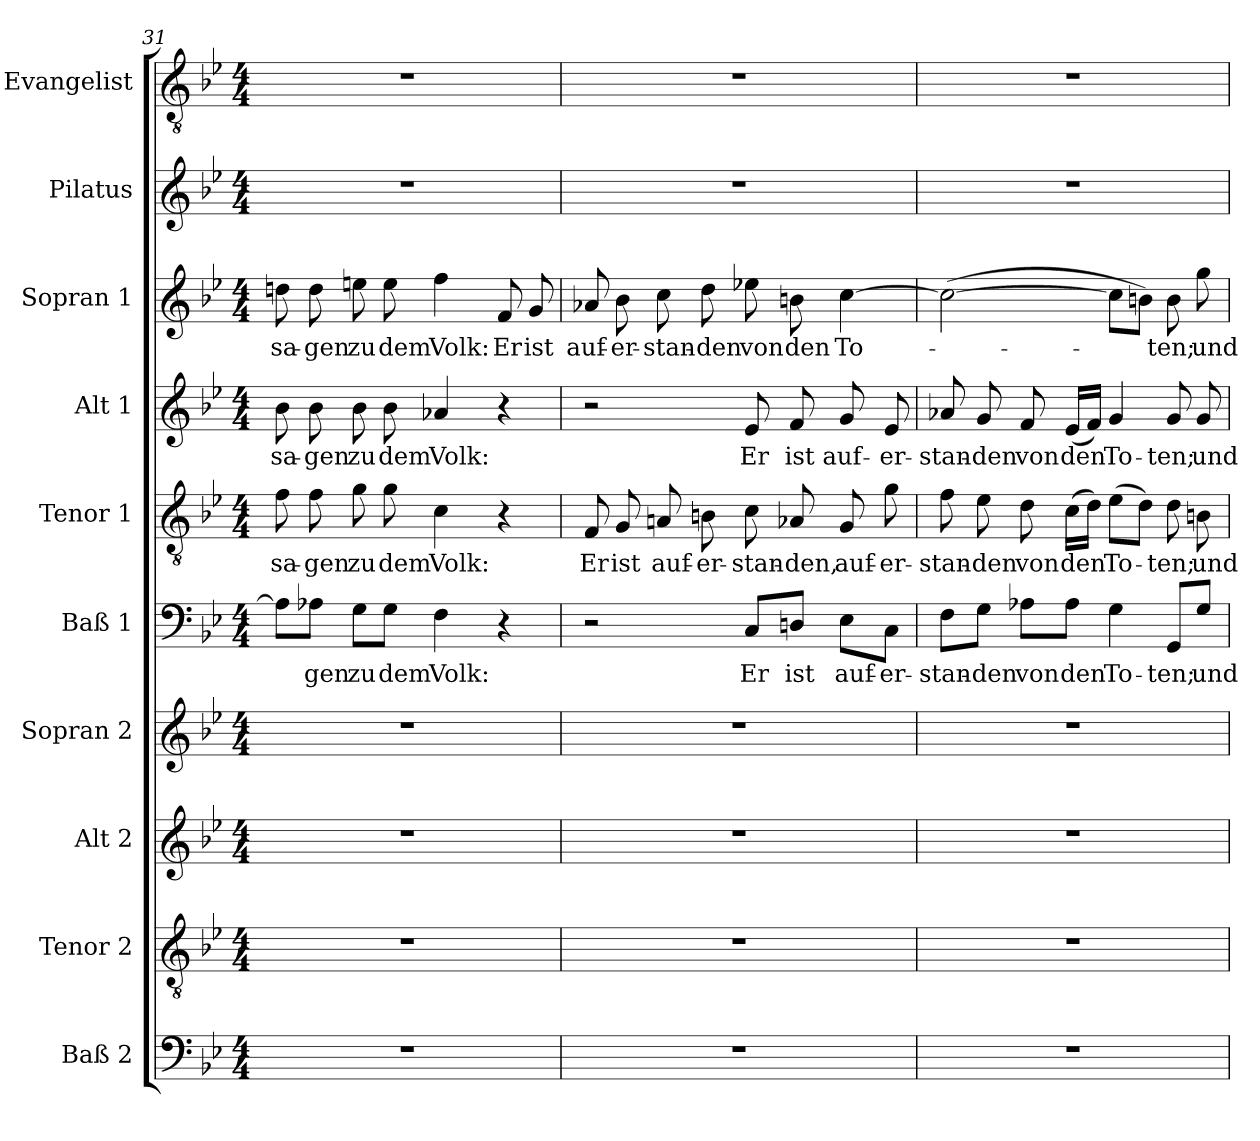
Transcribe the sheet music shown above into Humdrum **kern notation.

**kern	**kern	**kern	**kern	**kern	**text	**kern	**text	**kern	**text	**kern	**text	**kern	**kern
*part10	*part9	*part8	*part7	*part6	*part6	*part5	*part5	*part4	*part4	*part3	*part3	*part2	*part1
*staff10	*staff9	*staff8	*staff7	*staff6	*staff6	*staff5	*staff5	*staff4	*staff4	*staff3	*staff3	*staff2	*staff1
*I"Baß 2	*I"Tenor 2	*I"Alt 2	*I"Sopran 2	*I"Baß 1	*	*I"Tenor 1	*	*I"Alt 1	*	*I"Sopran 1	*	*I"Pilatus	*I"Evangelist
*clefF4	*clefGv2	*clefG2	*clefG2	*clefF4	*	*clefGv2	*	*clefG2	*	*clefG2	*	*clefG2	*clefGv2
*k[b-e-]	*k[b-e-]	*k[b-e-]	*k[b-e-]	*k[b-e-]	*	*k[b-e-]	*	*k[b-e-]	*	*k[b-e-]	*	*k[b-e-]	*k[b-e-]
*B-:	*B-:	*B-:	*B-:	*B-:	*	*B-:	*	*B-:	*	*B-:	*	*B-:	*B-:
*M4/4	*M4/4	*M4/4	*M4/4	*M4/4	*	*M4/4	*	*M4/4	*	*M4/4	*	*M4/4	*M4/4
=31	=31	=31	=31	=31	=31	=31	=31	=31	=31	=31	=31	=31	=31
!	!	!	!	!	!	!	!LO:LY:b	!	!LO:LY:b	!	!LO:LY:b	!	!
1r	1r	1r	1r	8A-\L]	.	8f\	sa-	8b-\	sa-	8ddn\	sa-	1r	1r
!	!	!	!	!	!LO:LY:b	!	!LO:LY:b	!	!LO:LY:b	!	!LO:LY:b	!	!
.	.	.	.	8A-X\J	-gen	8f\	-gen	8b-\	-gen	8dd\	-gen	.	.
!	!	!	!	!	!LO:LY:b	!	!LO:LY:b	!	!LO:LY:b	!	!LO:LY:b	!	!
.	.	.	.	8G\L	zu	8g\	zu	8b-\	zu	8een\	zu	.	.
!	!	!	!	!	!LO:LY:b	!	!LO:LY:b	!	!LO:LY:b	!	!LO:LY:b	!	!
.	.	.	.	8G\J	dem	8g\	dem	8b-\	dem	8ee\	dem	.	.
!	!	!	!	!	!LO:LY:b	!	!LO:LY:b	!	!LO:LY:b	!	!LO:LY:b	!	!
.	.	.	.	4F\	Volk:	4c\	Volk:	4a-X/	Volk:	4ff\	Volk:	.	.
!	!	!	!	!	!	!	!	!	!	!	!LO:LY:b	!	!
.	.	.	.	4r	.	4r	.	4r	.	8f/	Er	.	.
!	!	!	!	!	!	!	!	!	!	!	!LO:LY:b	!	!
.	.	.	.	.	.	.	.	.	.	8g/	ist	.	.
=32	=32	=32	=32	=32	=32	=32	=32	=32	=32	=32	=32	=32	=32
!	!	!	!	!	!	!	!LO:LY:b	!	!	!	!LO:LY:b	!	!
1r	1r	1r	1r	2r	.	8F/	Er	2r	.	8a-X/	auf-	1r	1r
!	!	!	!	!	!	!	!LO:LY:b	!	!	!	!LO:LY:b	!	!
.	.	.	.	.	.	8G/	ist	.	.	8b-\	-er-	.	.
!	!	!	!	!	!	!	!LO:LY:b	!	!	!	!LO:LY:b	!	!
.	.	.	.	.	.	8An/	auf-	.	.	8cc\	-stan-	.	.
!	!	!	!	!	!	!	!LO:LY:b	!	!	!	!LO:LY:b	!	!
.	.	.	.	.	.	8Bn\	-er-	.	.	8dd\	-den	.	.
!	!	!	!	!	!LO:LY:b	!	!LO:LY:b	!	!LO:LY:b	!	!LO:LY:b	!	!
.	.	.	.	8C/L	Er	8c\	-stan-	8e-/	Er	8ee-X\	von	.	.
!	!	!	!	!	!LO:LY:b	!	!LO:LY:b	!	!LO:LY:b	!	!LO:LY:b	!	!
.	.	.	.	8Dn/J	ist	8A-X/	-den,	8f/	ist	8bn\	den	.	.
!	!	!	!	!	!LO:LY:b	!	!LO:LY:b	!	!LO:LY:b	!	!LO:LY:b	!	!
.	.	.	.	8E-\L	auf-	8G/	auf-	8g/	auf-	[4cc\	To-	.	.
!	!	!	!	!	!LO:LY:b	!	!LO:LY:b	!	!LO:LY:b	!	!	!	!
.	.	.	.	8C\J	-er-	8g\	-er-	8e-/	-er-	.	.	.	.
!!LO:LB:g=z
=33	=33	=33	=33	=33	=33	=33	=33	=33	=33	=33	=33	=33	=33
!	!	!	!	!	!LO:LY:b	!	!LO:LY:b	!	!LO:LY:b	!	!	!	!
1r	1r	1r	1r	8F\L	-stan-	8f\	-stan-	8a-X/	-stan-	(>2cc\_	.	1r	1r
!	!	!	!	!	!LO:LY:b	!	!LO:LY:b	!	!LO:LY:b	!	!	!	!
.	.	.	.	8G\J	-den	8e-\	-den	8g/	-den	.	.	.	.
!	!	!	!	!	!LO:LY:b	!	!LO:LY:b	!	!LO:LY:b	!	!	!	!
.	.	.	.	8A-X\L	von	8d\	von	8f/	von	.	.	.	.
!	!	!	!	!	!LO:LY:b	!	!LO:LY:b	!	!LO:LY:b	!	!	!	!
.	.	.	.	8A-\J	den	(>16c\LL	den	(<16e-/LL	den	.	.	.	.
.	.	.	.	.	.	16d\JJ)	.	16f/JJ)	.	.	.	.	.
!	!	!	!	!	!LO:LY:b	!	!LO:LY:b	!	!LO:LY:b	!	!	!	!
.	.	.	.	4G\	To-	(>8e-\L	To-	4g/	To-	8cc\L]	.	.	.
.	.	.	.	.	.	8d\J)	.	.	.	8bn\J)	.	.	.
!	!	!	!	!	!LO:LY:b	!	!LO:LY:b	!	!LO:LY:b	!	!LO:LY:b	!	!
.	.	.	.	8GG/L	-ten;	8d\	-ten;	8g/	-ten;	8b\	-ten;	.	.
!	!	!	!	!	!LO:LY:b	!	!LO:LY:b	!	!LO:LY:b	!	!LO:LY:b	!	!
.	.	.	.	8G/J	und	8Bn\	und	8g/	und	8gg\	und	.	.
=	=	=	=	=	=	=	=	=	=	=	=	=	=
*-	*-	*-	*-	*-	*-	*-	*-	*-	*-	*-	*-	*-	*-
